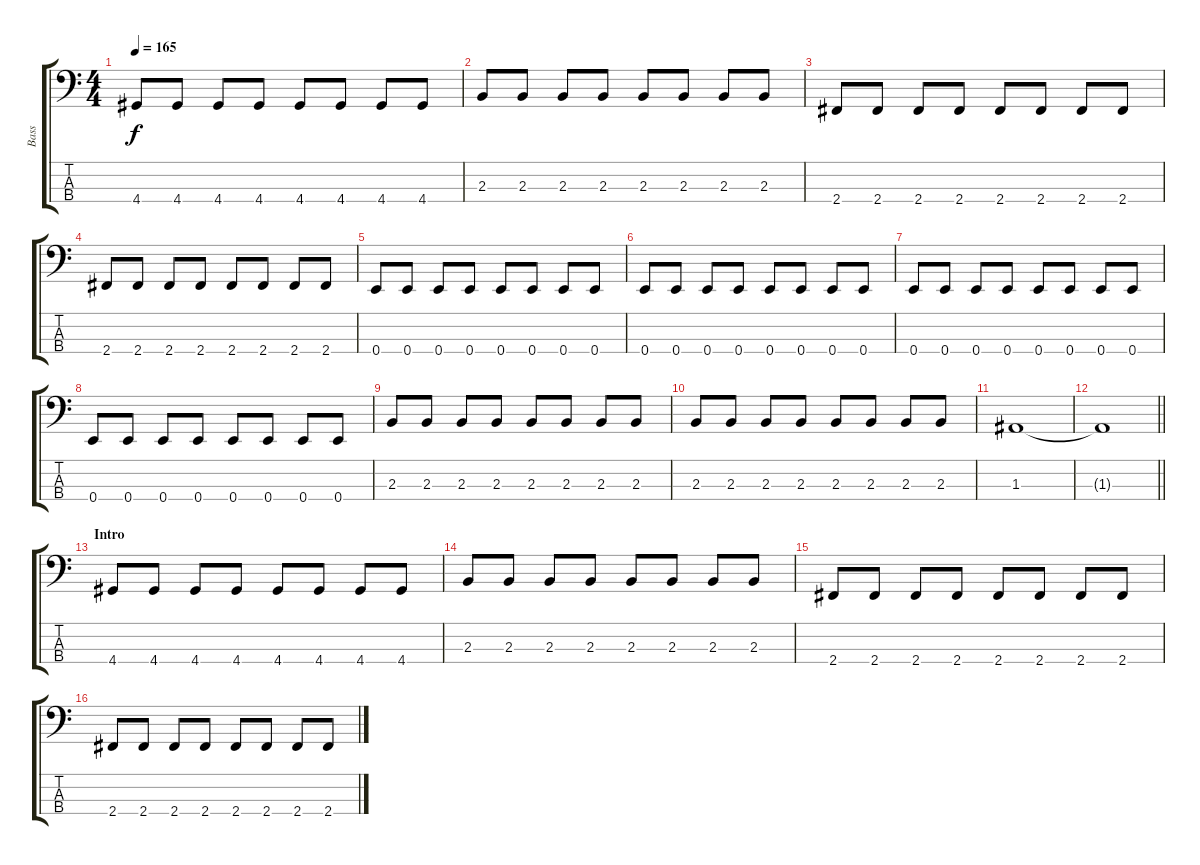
\track ("Bass" "Bass") {instrument electricbasspick}
\staff {score tabs}
\tuning (G2 D2 A1 E1) {hide}
\ts (4 4)
\tempo 165
\clef f4
\ks c
4.4.8{dy f} 4.4.8 4.4.8 4.4.8 4.4.8 4.4.8 4.4.8 4.4.8 |
2.3.8 2.3.8 2.3.8 2.3.8 2.3.8 2.3.8 2.3.8 2.3.8 |
2.4.8 2.4.8 2.4.8 2.4.8 2.4.8 2.4.8 2.4.8 2.4.8 |
2.4.8 2.4.8 2.4.8 2.4.8 2.4.8 2.4.8 2.4.8 2.4.8 |
0.4.8 0.4.8 0.4.8 0.4.8 0.4.8 0.4.8 0.4.8 0.4.8 |
0.4.8 0.4.8 0.4.8 0.4.8 0.4.8 0.4.8 0.4.8 0.4.8 |
0.4.8 0.4.8 0.4.8 0.4.8 0.4.8 0.4.8 0.4.8 0.4.8 |
0.4.8 0.4.8 0.4.8 0.4.8 0.4.8 0.4.8 0.4.8 0.4.8 |
2.3.8 2.3.8 2.3.8 2.3.8 2.3.8 2.3.8 2.3.8 2.3.8 |
2.3.8 2.3.8 2.3.8 2.3.8 2.3.8 2.3.8 2.3.8 2.3.8 |
1.3.1 |
\barLineRight lightlight
1.3{t}.1 |
\section ("" "Intro")
4.4.8 4.4.8 4.4.8 4.4.8 4.4.8 4.4.8 4.4.8 4.4.8 |
2.3.8 2.3.8 2.3.8 2.3.8 2.3.8 2.3.8 2.3.8 2.3.8 |
2.4.8 2.4.8 2.4.8 2.4.8 2.4.8 2.4.8 2.4.8 2.4.8 |
2.4.8 2.4.8 2.4.8 2.4.8 2.4.8 2.4.8 2.4.8 2.4.8
